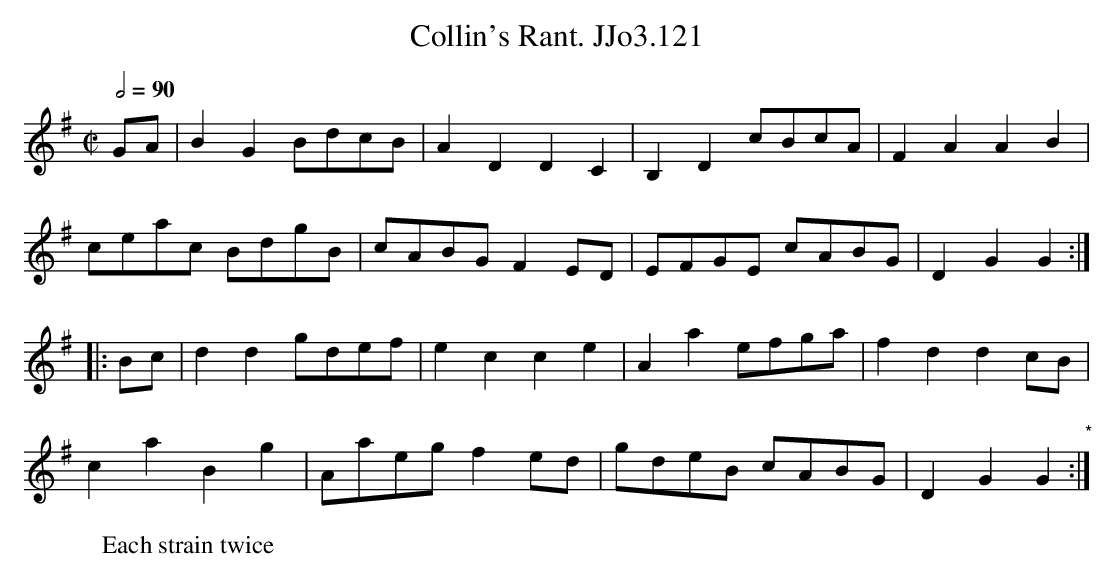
X:1
T:Collin's Rant. JJo3.121
M:C|
L:1/8
Q:1/2=90
W:Each strain twice
K:G
GA | B2G2 BdcB | A2D2 D2C2 | B,2D2 cBcA | F2A2 A2B2 |
ceac BdgB | cABG F2ED | EFGE cABG | D2G2 G2 :|
|: Bc | d2d2 gdef | e2c2 c2e2 | A2a2 efga | f2d2 d2 cB |
c2a2 B2g2 | Aaeg f2ed | gdeB cABG | D2G2 G2 "*":|
